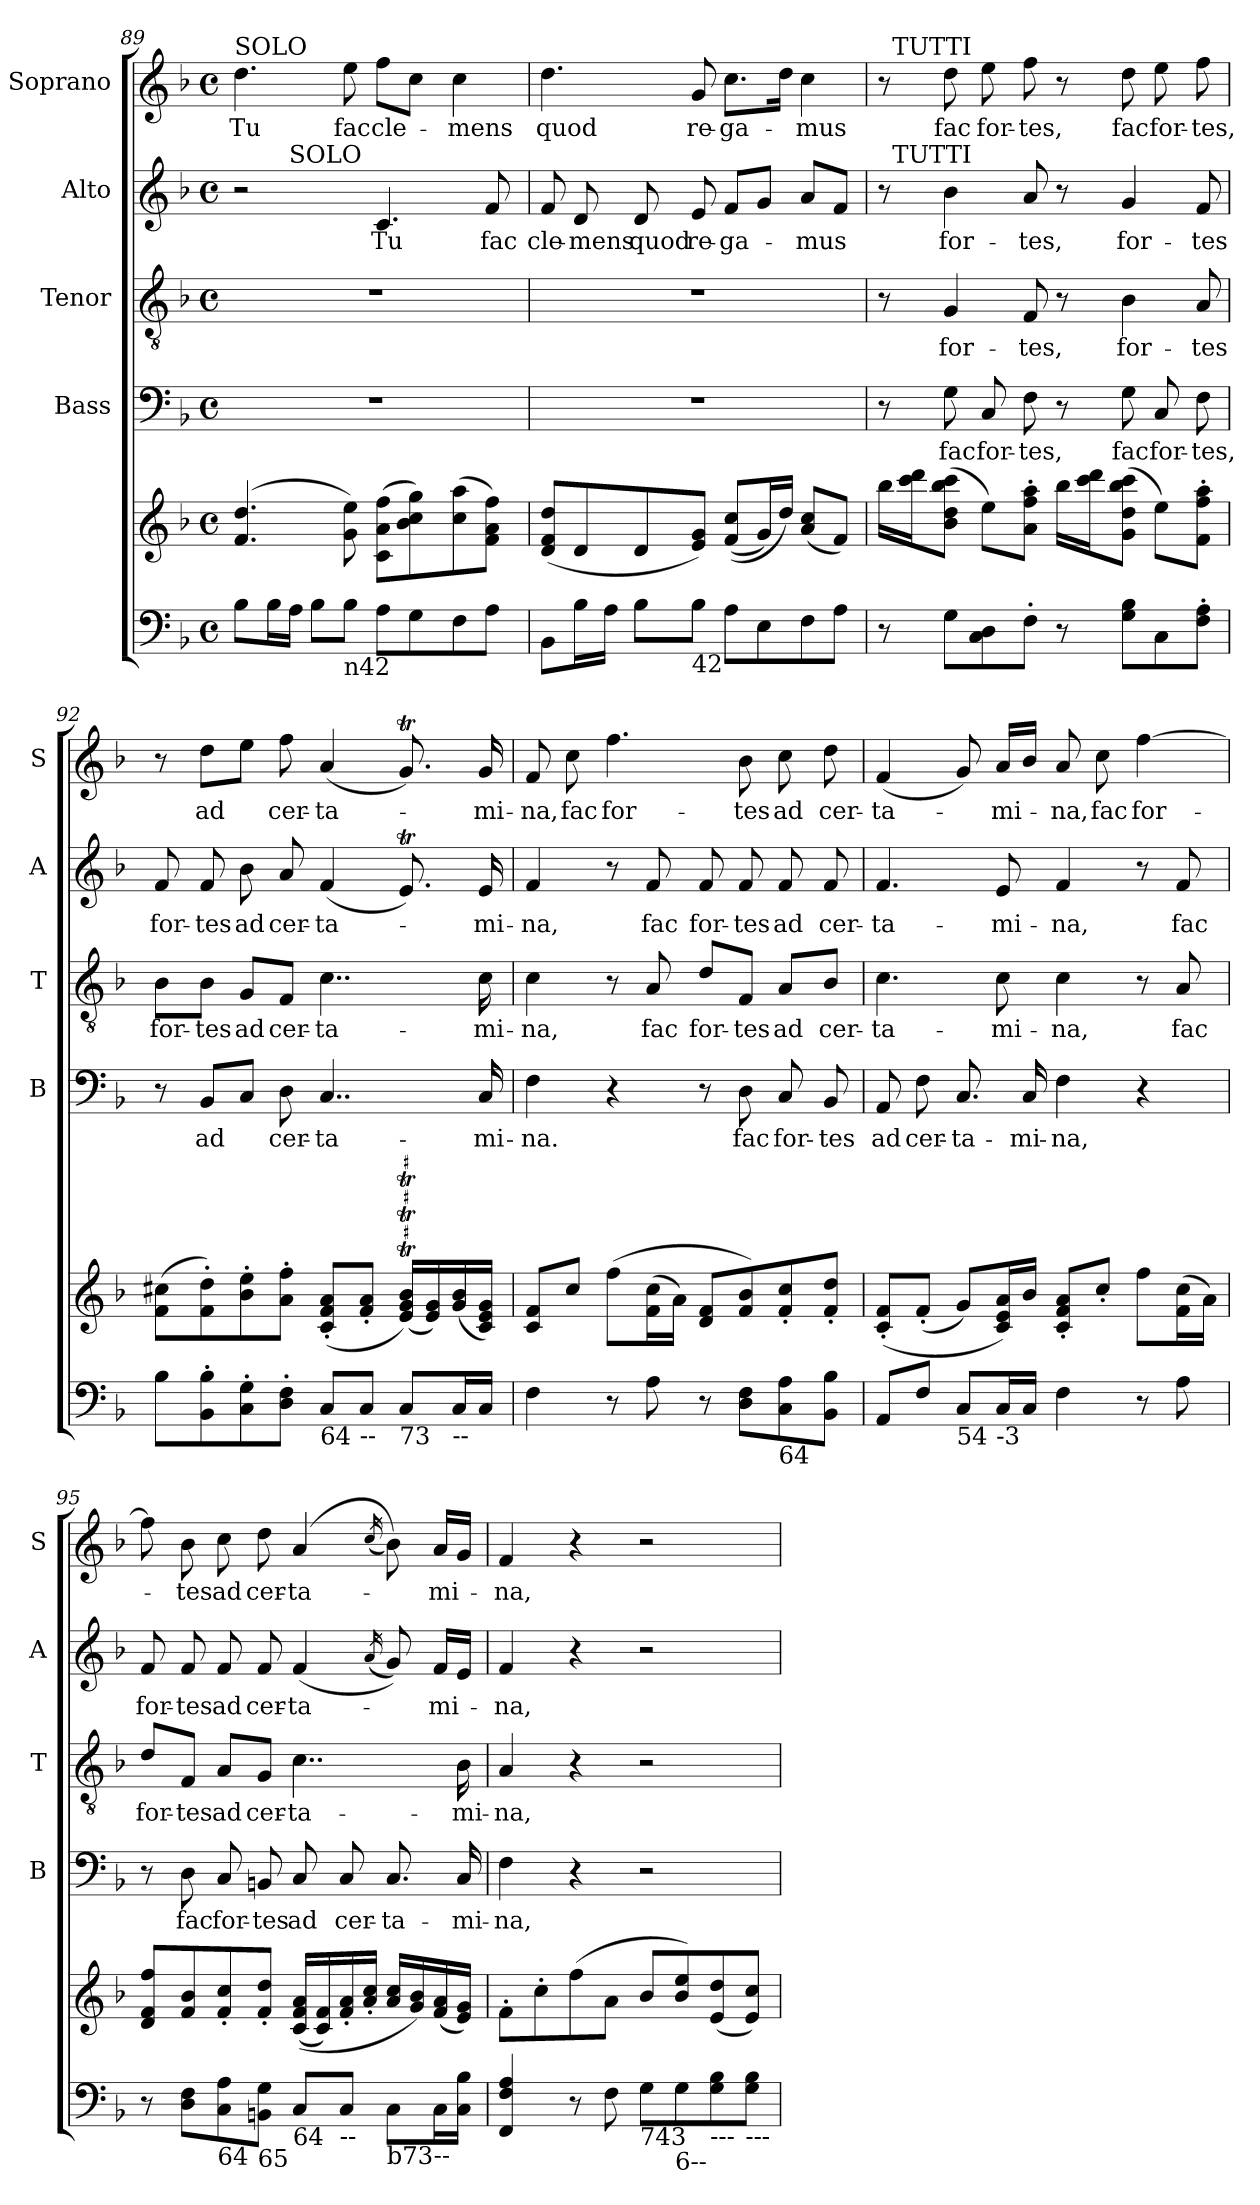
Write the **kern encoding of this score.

**kern	**kern	**kern	**text	**kern	**text	**kern	**text	**kern	**text
*part5	*part5	*part4	*part4	*part3	*part3	*part2	*part2	*part1	*part1
*staff6	*staff5	*staff4	*staff4	*staff3	*staff3	*staff2	*staff2	*staff1	*staff1
*	*	*I"Bass	*	*I"Tenor	*	*I"Alto	*	*I"Soprano	*
*	*	*I'B	*	*I'T	*	*I'A	*	*I'S	*
*clefF4	*clefG2	*clefF4	*	*clefGv2	*	*clefG2	*	*clefG2	*
*k[b-]	*k[b-]	*k[b-]	*	*k[b-]	*	*k[b-]	*	*k[b-]	*
*F:	*F:	*F:	*	*F:	*	*F:	*	*F:	*
*M4/4	*M4/4	*M4/4	*	*M4/4	*	*M4/4	*	*M4/4	*
*met(c)	*met(c)	*met(c)	*	*met(c)	*	*met(c)	*	*met(c)	*
=89	=89	=89	=89	=89	=89	=89	=89	=89	=89
!	!	!	!	!	!	!	!	!LO:TX:a:t=SOLO	!
*	*	*	*	*	*	*^	*	*	*
8B-\L	(4.f/ 4.dd/	1r	.	1r	.	2r	8.ryy	.	4.dd\	Tu
16B-\L	.	.	.	.	.	.	.	.	.	.
!	!	!	!	!	!	!	!LO:TX:a:t=SOLO	!	!	!
16A\JJ	.	.	.	.	.	.	2ryy	.	.	.
8B-\L	.	.	.	.	.	.	.	.	.	.
!LO:TX:b:t=n42	!	!	!	!	!	!	!	!	!	!
8B-\J	8g\ 8ee\)	.	.	.	.	.	.	.	8ee\	fac
8A\L	(8c\ 8a\ 8ff\L	.	.	.	.	4.c/	.	Tu	8ff\L	cle-
8G\	8b-\ 8cc\ 8gg\)	.	.	.	.	.	.	.	8cc\J	.
.	.	.	.	.	.	.	4ryy	.	.	.
8F\	(8cc\ 8aa\	.	.	.	.	.	.	.	4cc\	-mens
8A\J	8f\ 8a\ 8ff\J)	.	.	.	.	8f/	.	fac	.	.
.	.	.	.	.	.	.	16ryy	.	.	.
*	*	*	*	*	*	*v	*v	*	*	*
=90	=90	=90	=90	=90	=90	=90	=90	=90	=90
8BB-\L	(8d/ 8f/ 8dd/L	1r	.	1r	.	8f/	cle-	4.dd\	quod
16B-\L	8d/	.	.	.	.	8d/	-mens	.	.
16A\JJ	.	.	.	.	.	.	.	.	.
8B-\L	8d/	.	.	.	.	8d/	quod	.	.
!LO:TX:b:t=42	!	!	!	!	!	!	!	!	!
8B-\J	8e/ 8g/J)	.	.	.	.	8e/	re-	8g/	re-
8A\L	((8f/ 8cc/L	.	.	.	.	8f/L	-ga-	8.cc\L	-ga-
8E\	16g/L)	.	.	.	.	8g/J	.	.	.
.	16dd/JJ)	.	.	.	.	.	.	16dd\Jk	.
8F\	(8a/ 8cc/L	.	.	.	.	8a/L	-mus	4cc\	-mus
8A\J	8f/J)	.	.	.	.	8f/J	.	.	.
!!LO:LB:g=z
=91	=91	=91	=91	=91	=91	=91	=91	=91	=91
*	*	*	*	*	*	*^	*	*^	*
8r	16bb-\LL	8r	.	8r	.	8r	32ryy	.	8r	32ryy	.
!	!	!	!	!	!	!	!	!	!	!LO:TX:a:t=TUTTI	!
!	!	!	!	!	!	!	!LO:TX:a:t=TUTTI	!	!	!	!
.	.	.	.	.	.	.	2ryy	.	.	2ryy	.
.	16ccc\ 16ddd\J	.	.	.	.	.	.	.	.	.	.
8G\L	(8b-\ 8dd\ 8bb-\ 8ccc\J	8G\	fac	4G/	for-	4b-\	.	for-	8dd\	.	fac
8C\ 8D\	8ee\L)	8C/	for-	.	.	.	.	.	8ee\	.	for-
8F'>\J	8a\'> 8ff\'> 8aa\'>J	8F\	-tes,	8F/	-tes,	8a/	.	-tes,	8ff\	.	-tes,
8r	16bb-\LL	8r	.	8r	.	8r	.	.	8r	.	.
.	.	.	.	.	.	.	4...ryy	.	.	4...ryy	.
.	16ccc\ 16ddd\J	.	.	.	.	.	.	.	.	.	.
8G\ 8B-\L	(8g\ 8dd\ 8bb-\ 8ccc\J	8G\	fac	4B-\	for-	4g/	.	for-	8dd\	.	fac
8C\	8ee\L)	8C/	for-	.	.	.	.	.	8ee\	.	for-
8F\'> 8A\'>J	8f\'> 8ff\'> 8aa\'>J	8F\	-tes,	8A/	-tes	8f/	.	-tes	8ff\	.	-tes,
*	*	*	*	*	*	*v	*v	*	*	*	*
*	*	*	*	*	*	*	*	*v	*v	*
=92	=92	=92	=92	=92	=92	=92	=92	=92	=92
8B-\L	(8f\ 8cc#X\L	8r	.	8B-\L	for-	8f/	for-	8r	.
8BB-\'> 8B-\'>	8f\'> 8dd\'>)	8BB-/L	ad	8B-\J	-tes	8f/	-tes	8dd\L	ad
8C\'> 8G\'>	8b-\'> 8ee\'>	8C/J	.	8G/L	ad	8b-\	ad	8ee\J	.
8D\'> 8F\'>J	8a\'> 8ff\'>J	8D\	cer-	8F/J	cer-	8a/	cer-	8ff\	cer-
!LO:TX:b:t=64	!	!	!	!	!	!	!	!	!
8C/L	(8c/'< 8f/'< 8a/'<L	4..C/	-ta-	4..c\	-ta-	(4f/	-ta-	(4a/	-ta-
!LO:TX:b:t=--	!	!	!	!	!	!	!	!	!
8C/J	8f/'< 8a/'<J	.	.	.	.	.	.	.	.
!LO:TX:b:t=73	!	!	!	!	!	!	!	!	!
8C/L	(16e/T 16g/T 16b-/TLL)	.	.	.	.	8.et/)	.	8.gT/)	.
.	16e/ 16g/)	.	.	.	.	.	.	.	.
!LO:TX:b:t=--	!	!	!	!	!	!	!	!	!
16C/L	(16g/ 16b-/	.	.	.	.	.	.	.	.
16C/JJ	16c/ 16e/ 16g/JJ)	16C/	-mi-	16c\	-mi-	16e/	-mi-	16g/	-mi-
=93	=93	=93	=93	=93	=93	=93	=93	=93	=93
4F\	8c/ 8f/L	4F\	-na.	4c\	-na,	4f/	-na,	8f/	-na,
.	8cc/J	.	.	.	.	.	.	8cc\	fac
8r	(8ff\L	4r	.	8r	.	8r	.	4.ff\	for-
8A\	(16f\ 16cc\L	.	.	8A/	fac	8f/	fac	.	.
.	16a\JJ)	.	.	.	.	.	.	.	.
8r	8d/ 8f/L	8r	.	8d/L	for-	8f/	for-	.	.
8D\ 8F\L	8f/ 8b-/)	8D\	fac	8F/J	-tes	8f/	-tes	8b-\	-tes
!LO:TX:b:t=64	!	!	!	!	!	!	!	!	!
8C\ 8A\	8f/'< 8cc/'<	8C/	for-	8A/L	ad	8f/	ad	8cc\	ad
8BB-\ 8B-\J	8f/'< 8dd/'<J	8BB-/	-tes	8B-/J	cer-	8f/	cer-	8dd\	cer-
=94	=94	=94	=94	=94	=94	=94	=94	=94	=94
8AA/L	(8c/'< 8f/'<L	8AA/	ad	4.c\	-ta-	4.f/	-ta-	(4f/	-ta-
8F/J	(8f'</J	8F\	cer-	.	.	.	.	.	.
!LO:TX:b:t=54	!	!	!	!	!	!	!	!	!
8C/L	8g/L)	8.C/	-ta-	.	.	.	.	8g/)	.
!LO:TX:b:t=-3	!	!	!	!	!	!	!	!	!
16C/L	16c/ 16e/ 16a/L)	.	.	8c\	-mi-	8e/	-mi-	16a/LL	-mi-
16C/JJ	16b-/JJ	16C/	-mi-	.	.	.	.	16b-/JJ	.
4F\	8c/'< 8f/'< 8a/'<L	4F\	-na,	4c\	-na,	4f/	-na,	8a/	-na,
.	8cc'</J	.	.	.	.	.	.	8cc\	fac
8r	8ff\L	4r	.	8r	.	8r	.	[4ff\	for-
8A\	(16f\ 16cc\L	.	.	8A/	fac	8f/	fac	.	.
.	16a\JJ)	.	.	.	.	.	.	.	.
!!LO:PB:g=z
=95	=95	=95	=95	=95	=95	=95	=95	=95	=95
8r	8d/ 8f/ 8ff/L	8r	.	8d/L	for-	8f/	for-	8ff\]	.
8D\ 8F\L	8f/ 8b-/	8D\	fac	8F/J	-tes	8f/	-tes	8b-\	-tes
!LO:TX:b:t=64	!	!	!	!	!	!	!	!	!
8C\ 8A\	8f/'< 8cc/'<	8C/	for-	8A/L	ad	8f/	ad	8cc\	ad
!LO:TX:b:t=65	!	!	!	!	!	!	!	!	!
8BBn\ 8G\J	8f/'< 8dd/'<J	8BBn/	-tes	8G/J	cer-	8f/	cer-	8dd\	cer-
!LO:TX:b:t=64	!	!	!	!	!	!	!	!	!
8C/L	((16c/ 16f/ 16a/LL	8C/	ad	4..c\	-ta-	(4f/	-ta-	(4a/	-ta-
.	16c/ 16f/)	.	.	.	.	.	.	.	.
!LO:TX:b:t=--	!	!	!	!	!	!	!	!	!
8C/J	16f/'< 16a/'<	8C/	cer-	.	.	.	.	.	.
.	16a/'< 16cc/'<JJ	.	.	.	.	.	.	.	.
.	.	.	.	.	.	(16qa/	.	(16qcc/	.
!LO:TX:b:t=b73	!	!	!	!	!	!	!	!	!
8C\L	16a/ 16cc/LL	8.C/	-ta-	.	.	8g/))	.	8b-\))	.
.	16g/ 16b-/)	.	.	.	.	.	.	.	.
!LO:TX:b:t=--	!	!	!	!	!	!	!	!	!
16C\L	(16f/ 16a/	.	.	.	.	16f/LL	-mi-	16a/LL	-mi-
16C\ 16B-\JJ	16e/ 16g/JJ)	16C/	-mi-	16B-\	-mi-	16e/JJ	.	16g/JJ	.
=96	=96	=96	=96	=96	=96	=96	=96	=96	=96
4FF/ 4F/ 4A/	8f'>\L	4F\	-na,	4A/	-na,	4f/	-na,	4f/	-na,
.	8cc'>\	.	.	.	.	.	.	.	.
8r	(8ff\	4r	.	4r	.	4r	.	4r	.
8F\	8a\J	.	.	.	.	.	.	.	.
!LO:TX:b:t=743	!	!	!	!	!	!	!	!	!
8G\L	8b-/L	2r	.	2r	.	2r	.	2r	.
!LO:TX:b:t=6--	!	!	!	!	!	!	!	!	!
8G\	8b-/ 8ee/)	.	.	.	.	.	.	.	.
!LO:TX:b:t=---	!	!	!	!	!	!	!	!	!
8G\ 8B-\	(8e/ 8dd/	.	.	.	.	.	.	.	.
!LO:TX:b:t=---	!	!	!	!	!	!	!	!	!
8G\ 8B-\J	8e/ 8cc/J)	.	.	.	.	.	.	.	.
=	=	=	=	=	=	=	=	=	=
*-	*-	*-	*-	*-	*-	*-	*-	*-	*-
